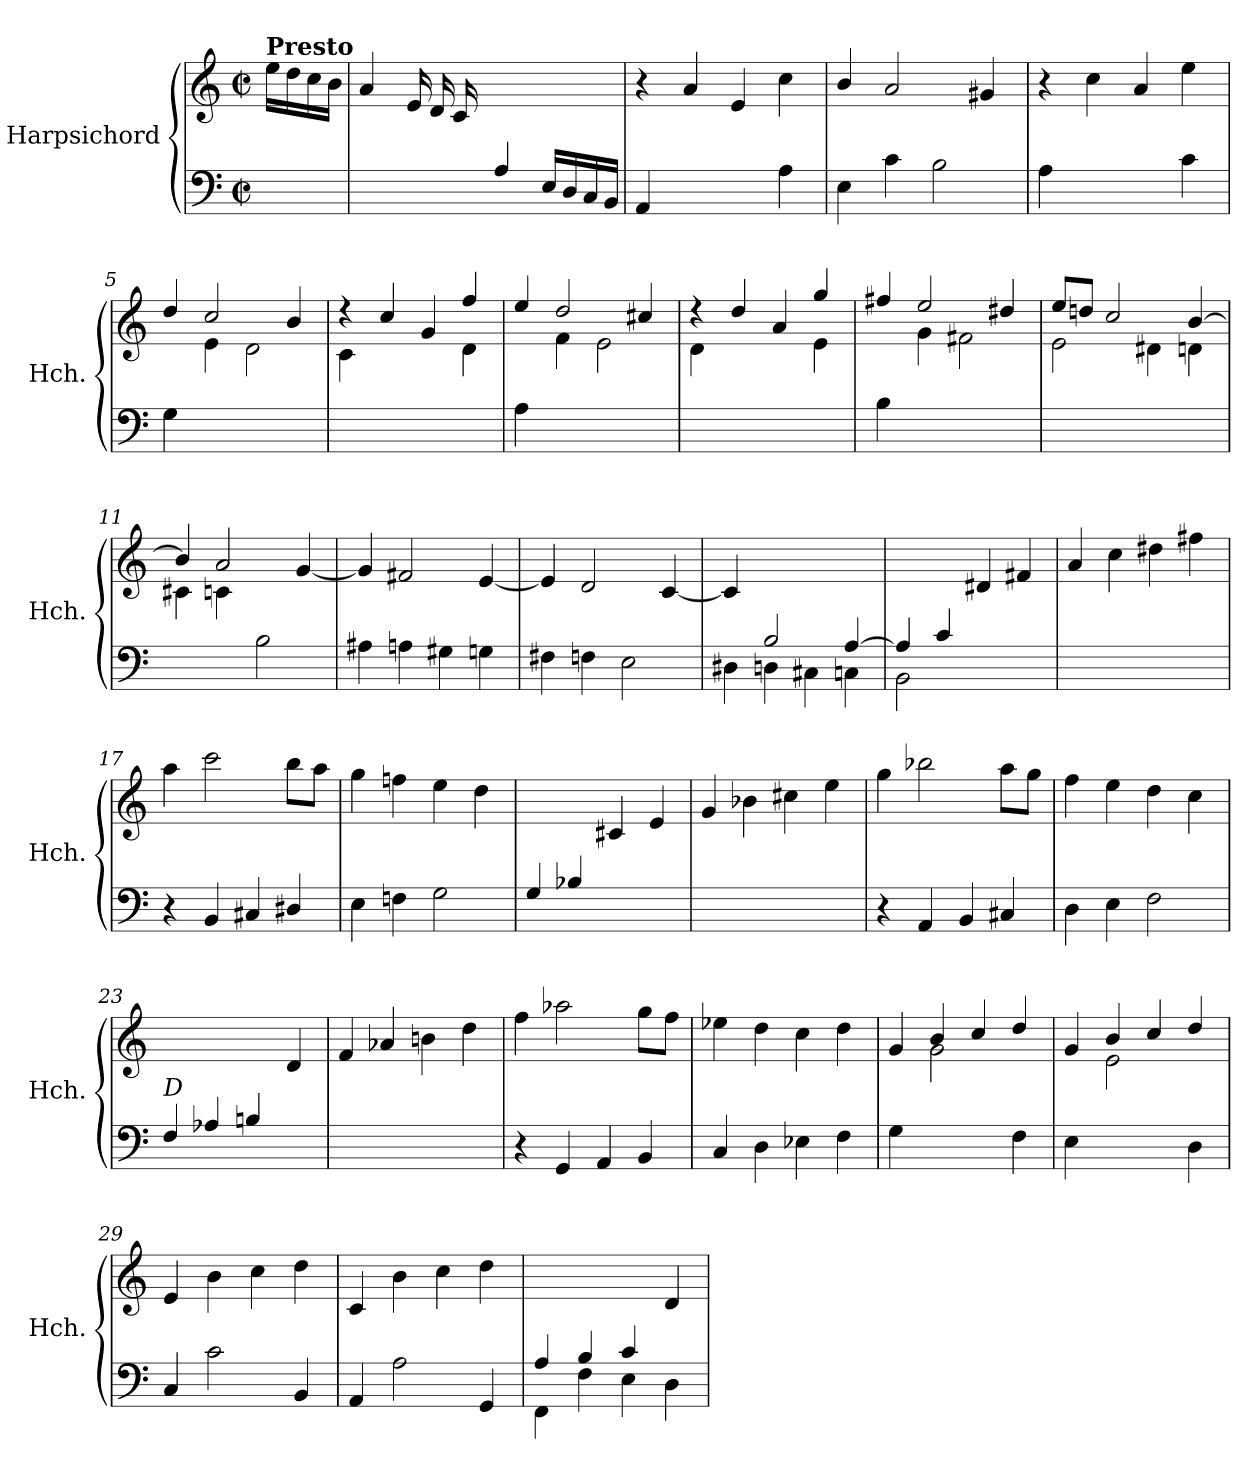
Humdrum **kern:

**kern	**kern
*part1	*part1
*staff2	*staff1
*I"Harpsichord	*
*I'Hch.	*
*clefF4	*clefG2
*k[]	*k[]
*M2/2	*M2/2
*met(c|)	*met(c|)
=	=
!	!LO:TX:a:B:t=Presto
4ryy	16ee\LL
.	16dd\
.	16cc\
.	16b\JJ
=1	=1
*^	*
4..ryy	1ryy	4a/
.	.	16e/LL
.	.	16d/
.	.	16c/
16B/JJ	.	2ryy
4A/	.	.
16E/LL	.	.
16D/	.	.
16C/	.	.
16BB/JJ	.	16ryy
*v	*v	*
=2	=2
4AA/	4r
4ryy	4a/
4ryy	4e/
4A\	4cc\
=3	=3
4E\	4b/
4c\	2a/
2B\	.
.	4g#X/
=4	=4
4A\	4r
4ryy	4cc\
4ryy	4a/
4c\	4ee\
=5	=5
*	*^
4G\	4dd/	4ryy
2.ryy	2cc/	4e\
.	.	2d\
.	4b/	.
=6	=6	=6
4ryy	4r	4c\
4ryy	4cc/	2ryy
4ryy	4g/	.
4ryy	4ff/	4d\
!!LO:LB:g=z	!!
=7	=7	=7
4A\	4ee/	4ryy
2.ryy	2dd/	4f\
.	.	2e\
.	4cc#X/	.
=8	=8	=8
4ryy	4r	4d\
4ryy	4dd/	2ryy
4ryy	4a/	.
4ryy	4gg/	4e\
=9	=9	=9
4B\	4ff#X/	4ryy
2.ryy	2ee/	4g\
.	.	2f#X\
.	4dd#X/	.
=10	=10	=10
1ryy	8ee/L	2e\
.	8ddn/J	.
.	2cc/	.
.	.	4d#X\
.	[4b/	4dn\
=11	=11	=11
2ryy	4b/]	4c#X\
.	2a/	4cn\
2B\	.	2ryy
.	[4g/	.
*	*v	*v
=12	=12
4A#X\	4g/]
4An\	2f#X/
4G#X\	.
4Gn\	[4e/
=13	=13
4F#X\	4e/]
4Fn\	2d/
2E\	.
.	[4c/
!!LO:LB:g=z
=14	=14
*^	*
4ryy	4D#X\	4c/]
2B/	4Dn\	2.ryy
.	4C#X\	.
[4A/	4Cn\	.
=15	=15	=15
4A/]	2BB\	2ryy
4c/	.	.
2ryy	2ryy	4d#X/
.	.	4f#X/
*v	*v	*
=16	=16
1ryy	4a/
.	4cc\
.	4dd#X\
.	4ff#X\
=17	=17
4r	4aa\
4BB/	2ccc\
4C#X/	.
4D#X/	8bb\L
.	8aa\J
=18	=18
4E\	4gg\
4Fn\	4ffn\
2G\	4ee\
.	4dd\
=19	=19
*^	*
4G/	1ryy	2ryy
4B-X/	.	.
2ryy	.	4c#X/
.	.	4e/
*v	*v	*
=20	=20
1ryy	4g/
.	4b-X\
.	4cc#X\
.	4ee\
!!LO:LB:g=z
=21	=21
4r	4gg\
4AA/	2bb-X\
4BB/	.
4C#X/	8aa\L
.	8gg\J
=22	=22
4D\	4ff\
4E\	4ee\
2F\	4dd\
.	4cc\
=23	=23
!LO:TX:a:i:t=D	!
4F/	4ryy
4A-X/	4ryy
4Bn/	4ryy
4ryy	4d/
=24	=24
1ryy	4f/
.	4a-X/
.	4bn\
.	4dd\
=25	=25
4r	4ff\
4GG/	2aa-X\
4AA/	.
4BB/	8gg\L
.	8ff\J
=26	=26
4C/	4ee-X\
4D\	4dd\
4E-X\	4cc\
4F\	4dd\
=27	=27
*	*^
4G\	4g/	4ryy
2ryy	4b/	2g\
.	4cc/	.
4F\	4dd/	4ryy
!!LO:LB:g=z	!!
=28	=28	=28
4E\	4g/	4ryy
2ryy	4b/	2e\
.	4cc/	.
4D\	4dd/	4ryy
*	*v	*v
=29	=29
4C/	4e/
2c\	4b\
.	4cc\
4BB/	4dd\
=30	=30
4AA/	4c/
2A\	4b\
.	4cc\
4GG/	4dd\
=31	=31
*^	*
4A/	4FF\	2.ryy
4B/	4F\	.
4c/	4E\	.
4ryy	4D\	4d/
*v	*v	*
=	=
*-	*-
